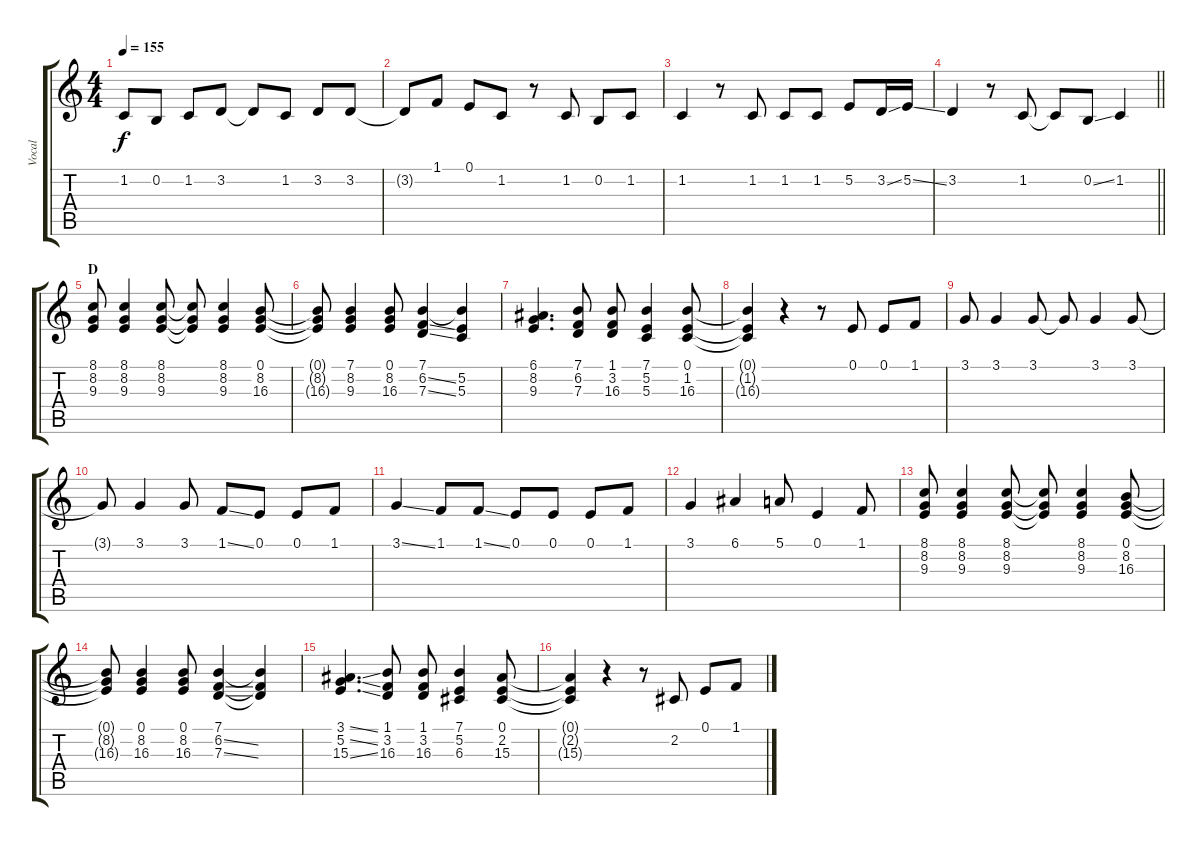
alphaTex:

\track ("Vocal" "Vocal") {instrument stringensemble1}
\staff {score tabs}
\tuning (E4 B3 G3 D3 A2 E2) {hide}
\ts (4 4)
\tempo 155
\clef g2
\ks c
1.2.8{dy f} 0.2.8 1.2.8 3.2.8 3.2{t}.8 1.2.8 3.2.8 3.2.8 |
3.2{t}.8 1.1.8 0.1.8 1.2.8 r.8 1.2.8 0.2.8 1.2.8 |
1.2.4 r.8 1.2.8 1.2.8 1.2.8 5.2.8 3.2{ss}.16 5.2{ss}.16 |
\barLineRight lightlight
3.2.4 r.8 1.2.8 1.2{t}.8 0.2{ss}.8 1.2.4 |
\section ("" "D")
(8.1 8.2 9.3).8 (8.1 8.2 9.3).4 (8.1 8.2 9.3).8 (8.1{t} 8.2{t} 9.3{t}).8 (8.1 8.2 9.3).4 (0.1 8.2 16.3).8 |
(0.1{t} 8.2{t} 16.3{t}).8 (7.1 8.2 9.3).4 (0.1 8.2 16.3).8 (7.1 6.2{ss} 7.3{ss}).4 (7.1{t} 5.2 5.3).4 |
(6.1 8.2 9.3).4{d} (7.1 6.2 7.3).8 (1.1 3.2 16.3).8 (7.1 5.2 5.3).4 (0.1 1.2 16.3).8 |
(0.1{t} 1.2{t} 16.3{t}).4 r.4 r.8 0.1.8 0.1.8 1.1.8 |
3.1.8 3.1.4 3.1.8 3.1{t}.8 3.1.4 3.1.8 |
3.1{t}.8 3.1.4 3.1.8 1.1{ss}.8 0.1.8 0.1.8 1.1.8 |
3.1{ss}.4 1.1.8 1.1{ss}.8 0.1.8 0.1.8 0.1.8 1.1.8 |
3.1.4 6.1.4 5.1.8 0.1.4 1.1.8 |
(8.1 8.2 9.3).8 (8.1 8.2 9.3).4 (8.1 8.2 9.3).8 (8.1{t} 8.2{t} 9.3{t}).8 (8.1 8.2 9.3).4 (0.1 8.2 16.3).8 |
(0.1{t} 8.2{t} 16.3{t}).8 (0.1 8.2 16.3).4 (0.1 8.2 16.3).8 (7.1 6.2{ss} 7.3{ss}).4 (7.1{t} 6.2{t} 7.3{t}).4 |
(3.1{ss} 5.2{ss} 15.3{ss}).4{d} (1.1 3.2 16.3).8 (1.1 3.2 16.3).8 (7.1 5.2 6.3).4 (0.1 2.2 15.3).8 |
(0.1{t} 2.2{t} 15.3{t}).4 r.4 r.8 2.2.8 0.1.8 1.1.8
